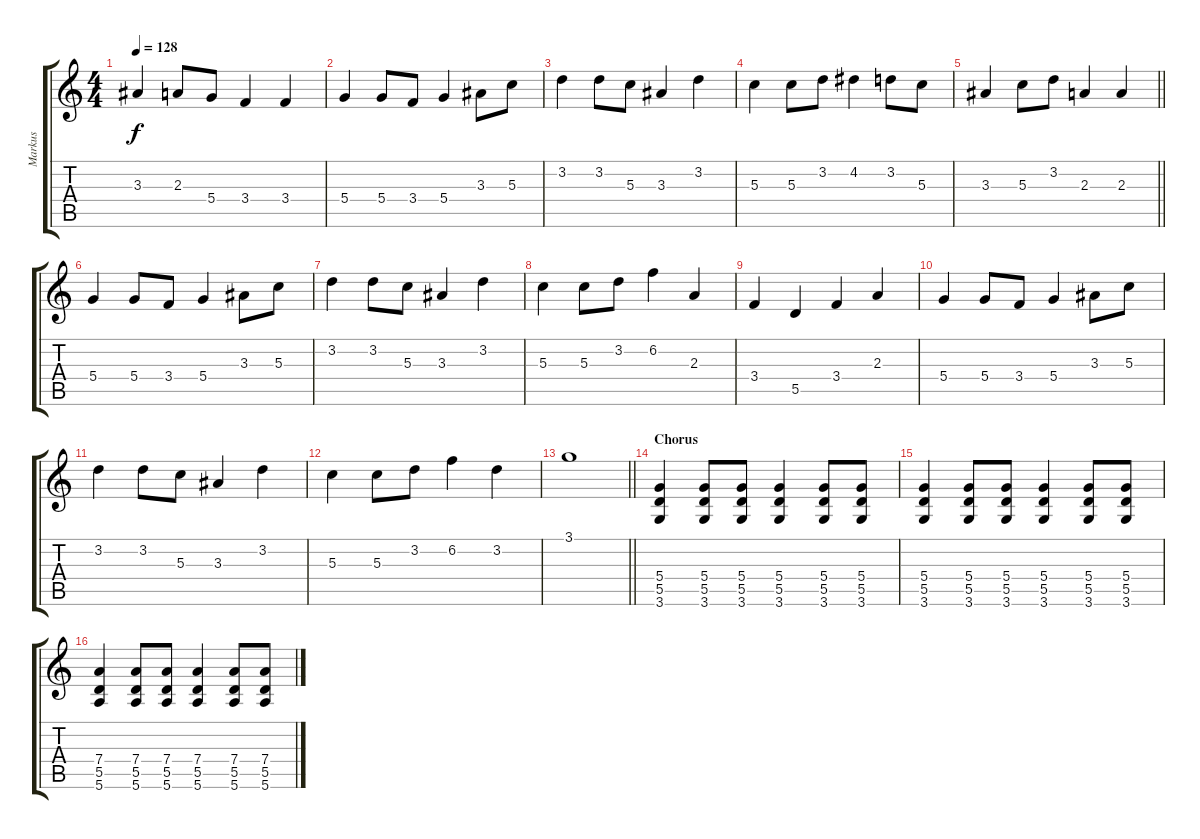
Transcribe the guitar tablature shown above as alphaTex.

\track ("Markus" "Markus") {instrument distortionguitar}
\staff {score tabs}
\tuning (E4 B3 G3 D3 A2 E2) {hide}
\ts (4 4)
\tempo 128
\clef g2
\ks c
3.3.4{dy f} 2.3.8 5.4.8 3.4.4 3.4.4 |
5.4.4 5.4.8 3.4.8 5.4.4 3.3.8 5.3.8 |
3.2.4 3.2.8 5.3.8 3.3.4 3.2.4 |
5.3.4 5.3.8 3.2.8 4.2.4 3.2.8 5.3.8 |
\barLineRight lightlight
3.3.4 5.3.8 3.2.8 2.3.4 2.3.4 |
\section ("" "")
5.4.4 5.4.8 3.4.8 5.4.4 3.3.8 5.3.8 |
3.2.4 3.2.8 5.3.8 3.3.4 3.2.4 |
5.3.4 5.3.8 3.2.8 6.2.4 2.3.4 |
3.4.4 5.5.4 3.4.4 2.3.4 |
5.4.4 5.4.8 3.4.8 5.4.4 3.3.8 5.3.8 |
3.2.4 3.2.8 5.3.8 3.3.4 3.2.4 |
5.3.4 5.3.8 3.2.8 6.2.4 3.2.4 |
\barLineRight lightlight
3.1.1 |
\section ("" "Chorus")
(5.4 5.5 3.6).4 (5.4 5.5 3.6).8 (5.4 5.5 3.6).8 (5.4 5.5 3.6).4 (5.4 5.5 3.6).8 (5.4 5.5 3.6).8 |
(5.4 5.5 3.6).4 (5.4 5.5 3.6).8 (5.4 5.5 3.6).8 (5.4 5.5 3.6).4 (5.4 5.5 3.6).8 (5.4 5.5 3.6).8 |
(7.4 5.5 5.6).4 (7.4 5.5 5.6).8 (7.4 5.5 5.6).8 (7.4 5.5 5.6).4 (7.4 5.5 5.6).8 (7.4 5.5 5.6).8
